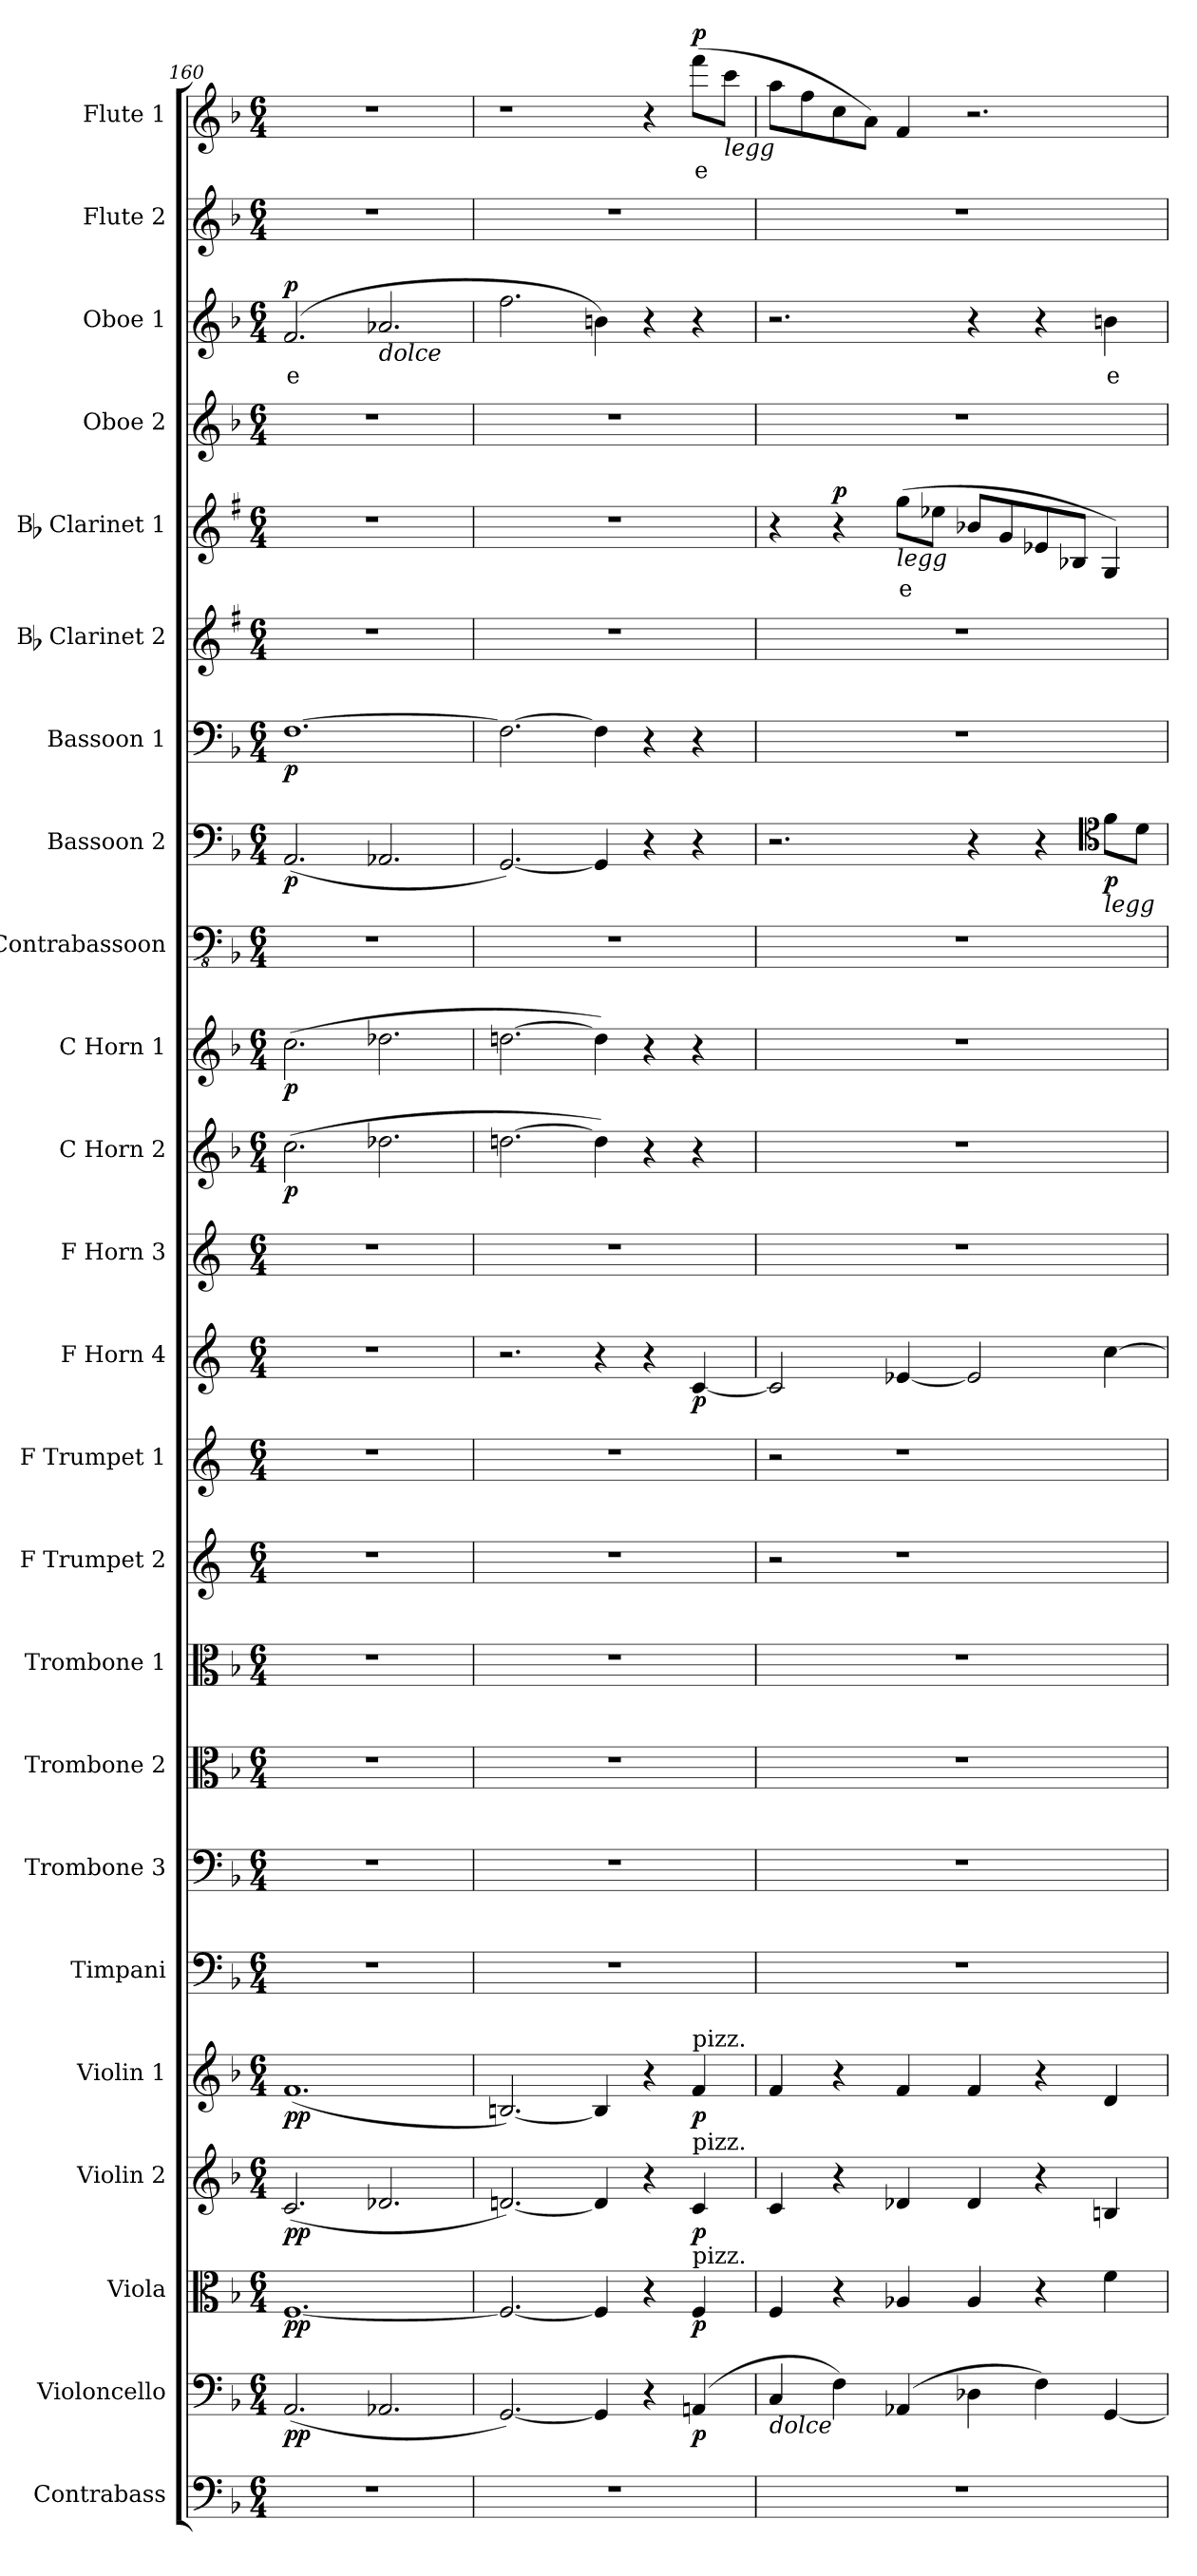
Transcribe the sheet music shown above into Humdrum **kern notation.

**kern	**kern	**dynam	**kern	**dynam	**kern	**dynam	**kern	**dynam	**kern	**kern	**kern	**kern	**kern	**kern	**kern	**dynam	**kern	**kern	**dynam	**kern	**dynam	**kern	**kern	**dynam	**kern	**dynam	**kern	**kern	**text	**dynam	**kern	**kern	**text	**dynam	**kern	**kern	**text	**dynam
*part24	*part23	*part23	*part22	*part22	*part21	*part21	*part20	*part20	*part19	*part18	*part17	*part16	*part15	*part14	*part13	*part13	*part12	*part11	*part11	*part10	*part10	*part9	*part8	*part8	*part7	*part7	*part6	*part5	*part5	*part5	*part4	*part3	*part3	*part3	*part2	*part1	*part1	*part1
*staff24	*staff23	*staff23	*staff22	*staff22	*staff21	*staff21	*staff20	*staff20	*staff19	*staff18	*staff17	*staff16	*staff15	*staff14	*staff13	*staff13	*staff12	*staff11	*staff11	*staff10	*staff10	*staff9	*staff8	*staff8	*staff7	*staff7	*staff6	*staff5	*staff5	*staff5	*staff4	*staff3	*staff3	*staff3	*staff2	*staff1	*staff1	*staff1
*I"Contrabass	*I"Violoncello	*	*I"Viola	*	*I"Violin 2	*	*I"Violin 1	*	*I"Timpani	*I"Trombone 3	*I"Trombone 2	*I"Trombone 1	*I"F Trumpet 2	*I"F Trumpet 1	*I"F Horn 4	*	*I"F Horn 3	*I"C Horn 2	*	*I"C Horn 1	*	*I"Contrabassoon	*I"Bassoon 2	*	*I"Bassoon 1	*	*I"Bb Clarinet 2	*I"Bb Clarinet 1	*	*	*I"Oboe 2	*I"Oboe 1	*	*	*I"Flute 2	*I"Flute 1	*	*
*I'Cb	*I'Vc	*	*I'Vla	*	*I'Vln 2	*	*I'Vln 1	*	*I'Timp	*I'Trb 3	*I'Trb 2	*I'Trb 1	*I'Tpt 2	*I'Tpt 1	*I'Hn 4	*	*I'Hn 3	*I'Hn 2	*	*I'Hn 1	*	*I'C Bsn	*I'Bsn 2	*	*I'Bsn 1	*	*I'Cl 2	*I'Cl 1	*	*	*I'Ob 2	*I'Ob 1	*	*	*I'Fl 2	*I'Fl 1	*	*
*clefF4	*clefF4	*	*clefC3	*	*clefG2	*	*clefG2	*	*clefF4	*clefF4	*clefC3	*clefC3	*clefG2	*clefG2	*clefG2	*	*clefG2	*clefG2	*	*clefG2	*	*clefFv4	*clefF4	*	*clefF4	*	*clefG2	*clefG2	*	*	*clefG2	*clefG2	*	*	*clefG2	*clefG2	*	*
*ITrd7c12	*	*	*	*	*	*	*	*	*	*	*	*	*ITrd-3c-5	*ITrd-3c-5	*ITrd4c7	*	*ITrd4c7	*ITrd7c12	*	*ITrd7c12	*	*	*	*	*	*	*ITrd1c2	*ITrd1c2	*	*	*	*	*	*	*	*	*	*
*k[b-]	*k[b-]	*	*k[b-]	*	*k[b-]	*	*k[b-]	*	*k[b-]	*k[b-]	*k[b-]	*k[b-]	*k[b-]	*k[b-]	*k[b-]	*	*k[b-]	*k[b-]	*	*k[b-]	*	*k[b-]	*k[b-]	*	*k[b-]	*	*k[b-]	*k[b-]	*	*	*k[b-]	*k[b-]	*	*	*k[b-]	*k[b-]	*	*
*M6/4	*M6/4	*	*M6/4	*	*M6/4	*	*M6/4	*	*M6/4	*M6/4	*M6/4	*M6/4	*M6/4	*M6/4	*M6/4	*	*M6/4	*M6/4	*	*M6/4	*	*M6/4	*M6/4	*	*M6/4	*	*M6/4	*M6/4	*	*	*M6/4	*M6/4	*	*	*M6/4	*M6/4	*	*
=160	=160	=160	=160	=160	=160	=160	=160	=160	=160	=160	=160	=160	=160	=160	=160	=160	=160	=160	=160	=160	=160	=160	=160	=160	=160	=160	=160	=160	=160	=160	=160	=160	=160	=160	=160	=160	=160	=160
!	!	!LO:DY:b	!	!LO:DY:b	!	!LO:DY:b	!	!LO:DY:b	!	!	!	!	!	!	!	!	!	!	!LO:DY:b	!	!LO:DY:b	!	!	!LO:DY:b	!	!LO:DY:b	!	!	!	!	!	!	!LO:LY:b:color=#FF0000	!LO:DY:b	!	!	!	!
1.r	(2.AA/	pp	[1.F	pp	(2.c/	pp	(1.f	pp	1.r	1.r	1.r	1.r	1.r	1.r	1.r	.	1.r	(2.c\	p	(2.c\	p	1.r	(2.AA/	p	[1.F	p	1.r	1.r	.	.	1.r	(2.f/	e	p	1.r	1.r	.	.
!	!	!	!	!	!	!	!	!	!	!	!	!	!	!	!	!	!	!	!	!	!	!	!	!	!	!	!	!	!	!	!	!LO:TX:b:i:t=dolce	!	!	!	!	!	!
.	2.AA-X/	.	.	.	2.d-X/	.	.	.	.	.	.	.	.	.	.	.	.	2.d-X\	.	2.d-X\	.	.	2.AA-X/	.	.	.	.	.	.	.	.	2.a-X/	.	.	.	.	.	.
=161	=161	=161	=161	=161	=161	=161	=161	=161	=161	=161	=161	=161	=161	=161	=161	=161	=161	=161	=161	=161	=161	=161	=161	=161	=161	=161	=161	=161	=161	=161	=161	=161	=161	=161	=161	=161	=161	=161
1.r	[2.GG/)	.	2.F/_	.	[2.dn/)	.	[2.Bn/)	.	1.r	1.r	1.r	1.r	1.r	1.r	2.r	.	1.r	[2.dn\	.	[2.dn\	.	1.r	[2.GG/)	.	2.F\_	.	1.r	1.r	.	.	1.r	2.ff\	.	.	1.r	1r	.	.
.	4GG/]	.	4F/]	.	4d/]	.	4B/]	.	.	.	.	.	.	.	4r	.	.	4dn\])	.	4dn\])	.	.	4GG/]	.	4F\]	.	.	.	.	.	.	4bn\)	.	.	.	.	.	.
.	4r	.	4r	.	4r	.	4r	.	.	.	.	.	.	.	4r	.	.	4r	.	4r	.	.	4r	.	4r	.	.	.	.	.	.	4r	.	.	.	4r	.	.
!	!	!	!	!	!	!	!LO:TX:a:t=pizz.	!	!	!	!	!	!	!	!	!	!	!	!	!	!	!	!	!	!	!	!	!	!	!	!	!	!	!	!	!	!	!
!	!	!	!	!	!LO:TX:a:t=pizz.	!	!	!	!	!	!	!	!	!	!	!	!	!	!	!	!	!	!	!	!	!	!	!	!	!	!	!	!	!	!	!	!	!
!	!	!	!LO:TX:a:t=pizz.	!	!	!	!	!	!	!	!	!	!	!	!	!	!	!	!	!	!	!	!	!	!	!	!	!	!	!	!	!	!	!	!	!	!	!
!	!	!LO:DY:b	!	!LO:DY:b	!	!LO:DY:b	!	!LO:DY:b	!	!	!	!	!	!	!	!LO:DY:b	!	!	!	!	!	!	!	!	!	!	!	!	!	!	!	!	!	!	!	!	!LO:LY:b:color=#FF0000	!LO:DY:b
.	(4AAn/	p	4F/	p	4c/	p	4f/	p	.	.	.	.	.	.	[4F/	p	.	4r	.	4r	.	.	4r	.	4r	.	.	.	.	.	.	4r	.	.	.	(8fff\L	e	p
!	!	!	!	!	!	!	!	!	!	!	!	!	!	!	!	!	!	!	!	!	!	!	!	!	!	!	!	!	!	!	!	!	!	!	!	!LO:TX:b:i:t=legg	!	!
.	.	.	.	.	.	.	.	.	.	.	.	.	.	.	.	.	.	.	.	.	.	.	.	.	.	.	.	.	.	.	.	.	.	.	.	8ccc\J	.	.
=162	=162	=162	=162	=162	=162	=162	=162	=162	=162	=162	=162	=162	=162	=162	=162	=162	=162	=162	=162	=162	=162	=162	=162	=162	=162	=162	=162	=162	=162	=162	=162	=162	=162	=162	=162	=162	=162	=162
!	!LO:TX:b:i:t=dolce	!	!	!	!	!	!	!	!	!	!	!	!	!	!	!	!	!	!	!	!	!	!	!	!	!	!	!	!	!	!	!	!	!	!	!	!	!
1.r	4C/	.	4F/	.	4c/	.	4f/	.	1.r	1.r	1.r	1.r	2r	2r	2F/]	.	1.r	1.r	.	1.r	.	1.r	2.r	.	1.r	.	1.r	4r	.	.	1.r	2.r	.	.	1.r	8aa\L	.	.
.	.	.	.	.	.	.	.	.	.	.	.	.	.	.	.	.	.	.	.	.	.	.	.	.	.	.	.	.	.	.	.	.	.	.	.	8ff\	.	.
!	!	!	!	!	!	!	!	!	!	!	!	!	!	!	!	!	!	!	!	!	!	!	!	!	!	!	!	!	!	!LO:DY:b	!	!	!	!	!	!	!	!
.	4F\)	.	4r	.	4r	.	4r	.	.	.	.	.	.	.	.	.	.	.	.	.	.	.	.	.	.	.	.	4r	.	p	.	.	.	.	.	8cc\	.	.
.	.	.	.	.	.	.	.	.	.	.	.	.	.	.	.	.	.	.	.	.	.	.	.	.	.	.	.	.	.	.	.	.	.	.	.	8a\J)	.	.
!	!	!	!	!	!	!	!	!	!	!	!	!	!	!	!	!	!	!	!	!	!	!	!	!	!	!	!	!LO:TX:b:i:t=legg	!	!	!	!	!	!	!	!	!	!
!	!	!	!	!	!	!	!	!	!	!	!	!	!	!	!	!	!	!	!	!	!	!	!	!	!	!	!	!	!LO:LY:b:color=#FF0000	!	!	!	!	!	!	!	!	!
.	(4AA-X/	.	4A-X/	.	4d-X/	.	4f/	.	.	.	.	.	1r	1r	[4A-X/	.	.	.	.	.	.	.	.	.	.	.	.	(8ff\L	e	.	.	.	.	.	.	4f/	.	.
.	.	.	.	.	.	.	.	.	.	.	.	.	.	.	.	.	.	.	.	.	.	.	.	.	.	.	.	8dd-X\J	.	.	.	.	.	.	.	.	.	.
.	4D-X\	.	4A-/	.	4d-/	.	4f/	.	.	.	.	.	.	.	2A-/]	.	.	.	.	.	.	.	4r	.	.	.	.	8a-X/L	.	.	.	4r	.	.	.	2.r	.	.
.	.	.	.	.	.	.	.	.	.	.	.	.	.	.	.	.	.	.	.	.	.	.	.	.	.	.	.	8f/	.	.	.	.	.	.	.	.	.	.
.	4F\)	.	4r	.	4r	.	4r	.	.	.	.	.	.	.	.	.	.	.	.	.	.	.	4r	.	.	.	.	8d-X/	.	.	.	4r	.	.	.	.	.	.
.	.	.	.	.	.	.	.	.	.	.	.	.	.	.	.	.	.	.	.	.	.	.	.	.	.	.	.	8A-X/J	.	.	.	.	.	.	.	.	.	.
*	*	*	*	*	*	*	*	*	*	*	*	*	*	*	*	*	*	*	*	*	*	*	*clefC4	*	*	*	*	*	*	*	*	*	*	*	*	*	*	*
!	!	!	!	!	!	!	!	!	!	!	!	!	!	!	!	!	!	!	!	!	!	!	!LO:TX:b:i:t=legg	!	!	!	!	!	!	!	!	!	!	!	!	!	!	!
!	!	!	!	!	!	!	!	!	!	!	!	!	!	!	!	!	!	!	!	!	!	!	!	!LO:DY:b	!	!	!	!	!	!	!	!	!LO:LY:b:color=#FF0000	!	!	!	!	!
.	[4GG/	.	4f\	.	4Bn/	.	4d/	.	.	.	.	.	.	.	[4f\	.	.	.	.	.	.	.	8f\L	p	.	.	.	4F/)	.	.	.	4bn\	e	.	.	.	.	.
.	.	.	.	.	.	.	.	.	.	.	.	.	.	.	.	.	.	.	.	.	.	.	8d\J	.	.	.	.	.	.	.	.	.	.	.	.	.	.	.
=	=	=	=	=	=	=	=	=	=	=	=	=	=	=	=	=	=	=	=	=	=	=	=	=	=	=	=	=	=	=	=	=	=	=	=	=	=	=
*-	*-	*-	*-	*-	*-	*-	*-	*-	*-	*-	*-	*-	*-	*-	*-	*-	*-	*-	*-	*-	*-	*-	*-	*-	*-	*-	*-	*-	*-	*-	*-	*-	*-	*-	*-	*-	*-	*-
